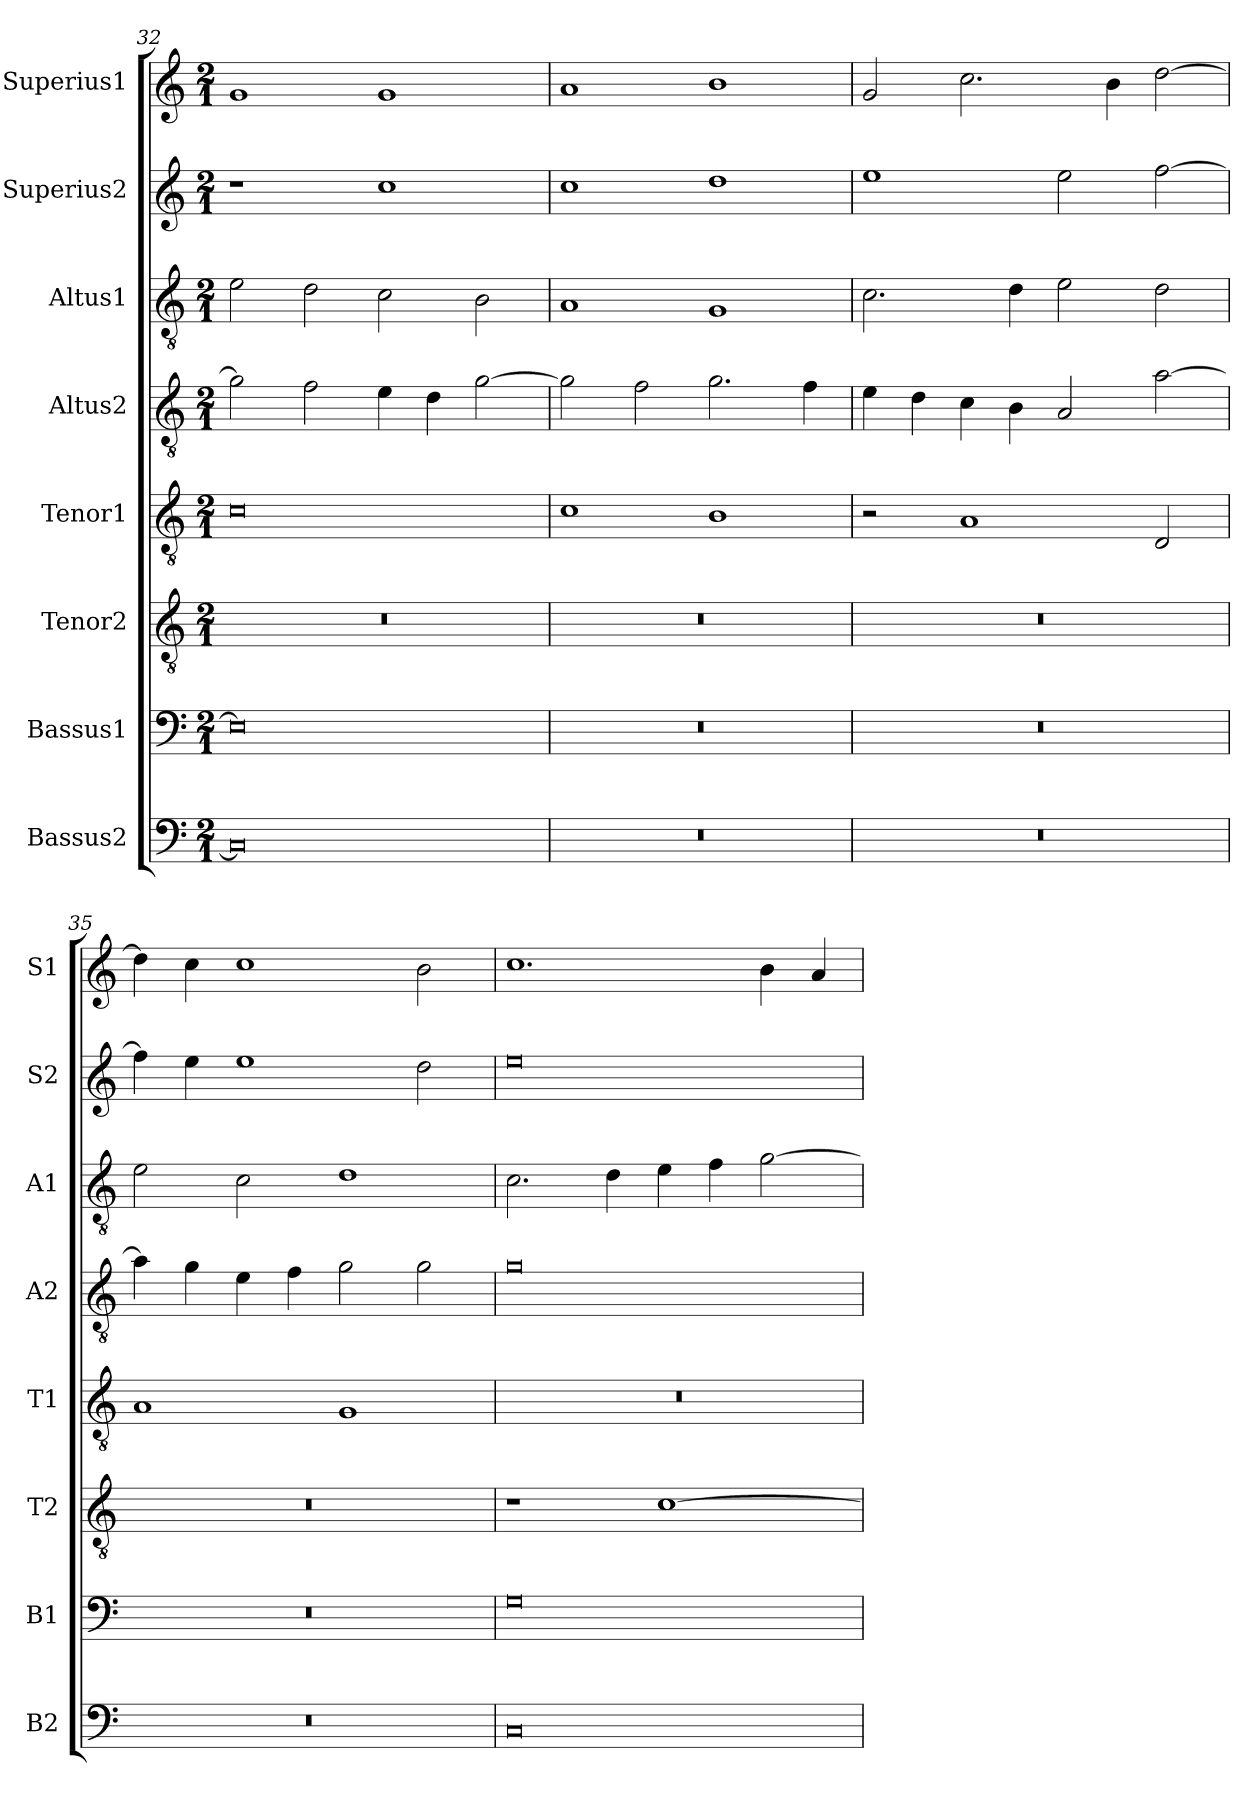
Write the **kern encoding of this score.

**kern	**kern	**kern	**kern	**kern	**kern	**kern	**kern
*part8	*part7	*part6	*part5	*part4	*part3	*part2	*part1
*staff8	*staff7	*staff6	*staff5	*staff4	*staff3	*staff2	*staff1
*I"Bassus2	*I"Bassus1	*I"Tenor2	*I"Tenor1	*I"Altus2	*I"Altus1	*I"Superius2	*I"Superius1
*I'B2	*I'B1	*I'T2	*I'T1	*I'A2	*I'A1	*I'S2	*I'S1
*clefF4	*clefF4	*clefGv2	*clefGv2	*clefGv2	*clefGv2	*clefG2	*clefG2
*k[]	*k[]	*k[]	*k[]	*k[]	*k[]	*k[]	*k[]
*M2/1	*M2/1	*M2/1	*M2/1	*M2/1	*M2/1	*M2/1	*M2/1
=32	=32	=32	=32	=32	=32	=32	=32
0C]	0E]	0r	0c	2g]	2e	1r	1g
.	.	.	.	2f	2d	.	.
.	.	.	.	4e	2c	1cc	1g
.	.	.	.	4d	.	.	.
.	.	.	.	[2g	2B	.	.
=33	=33	=33	=33	=33	=33	=33	=33
0r	0r	0r	1c	2g]	1A	1cc	1a
.	.	.	.	2f	.	.	.
.	.	.	1B	2.g	1G	1dd	1b
.	.	.	.	4f	.	.	.
=34	=34	=34	=34	=34	=34	=34	=34
0r	0r	0r	2r	4e	2.c	1ee	2g
.	.	.	.	4d	.	.	.
.	.	.	1A	4c	.	.	2.cc
.	.	.	.	4B	4d	.	.
.	.	.	.	2A	2e	2ee	.
.	.	.	.	.	.	.	4b
.	.	.	2D	[2a	2d	[2ff	[2dd
=35	=35	=35	=35	=35	=35	=35	=35
0r	0r	0r	1A	4a]	2e	4ff]	4dd]
.	.	.	.	4g	.	4ee	4cc
.	.	.	.	4e	2c	1ee	1cc
.	.	.	.	4f	.	.	.
.	.	.	1G	2g	1d	.	.
.	.	.	.	2g	.	2dd	2b
=36	=36	=36	=36	=36	=36	=36	=36
0C	0G	1r	0r	0g	2.c	0ee	1.cc
.	.	.	.	.	4d	.	.
.	.	[1c	.	.	4e	.	.
.	.	.	.	.	4f	.	.
.	.	.	.	.	[2g	.	4b
.	.	.	.	.	.	.	4a
=	=	=	=	=	=	=	=
*-	*-	*-	*-	*-	*-	*-	*-
